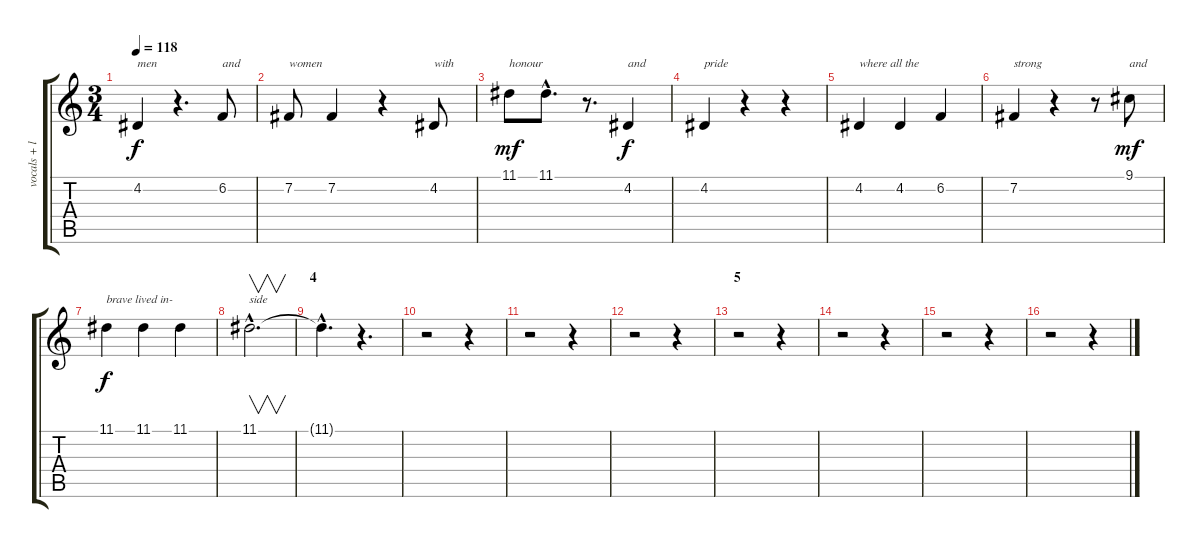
\track ("vocals + lyrics" "vocals + l") {instrument frenchhorn}
\staff {score tabs}
\tuning (E4 B3 G3 D3 A2 E2) {hide}
\ts (3 4)
\section ("" "")
\tempo 118
\clef g2
\ks c
4.2.4{txt "men" dy f} r.4{d} 6.2.8{txt "and"} |
7.2.8{txt "women"} 7.2.4 r.4 4.2.8{txt "with"} |
11.1.8{txt "honour" dy mf} 11.1{hac}.8{d} r.8{d} 4.2.4{txt "and" dy f} |
4.2.4{txt "pride"} r.4 r.4 |
4.2.4{txt "where all the"} 4.2.4 6.2.4 |
7.2.4{txt "strong"} r.4 r.8 9.1.8{txt "and" dy mf} |
11.1.4{txt "brave lived in-" dy f} 11.1.4 11.1.4 |
11.1{hac}.2{v d txt "side"} |
\section ("" "4")
11.1{hac t}.4{d} r.4{d} |
r.2 r.4 |
r.2 r.4 |
r.2 r.4 |
\section ("" "5")
r.2 r.4 |
r.2 r.4 |
r.2 r.4 |
r.2 r.4
